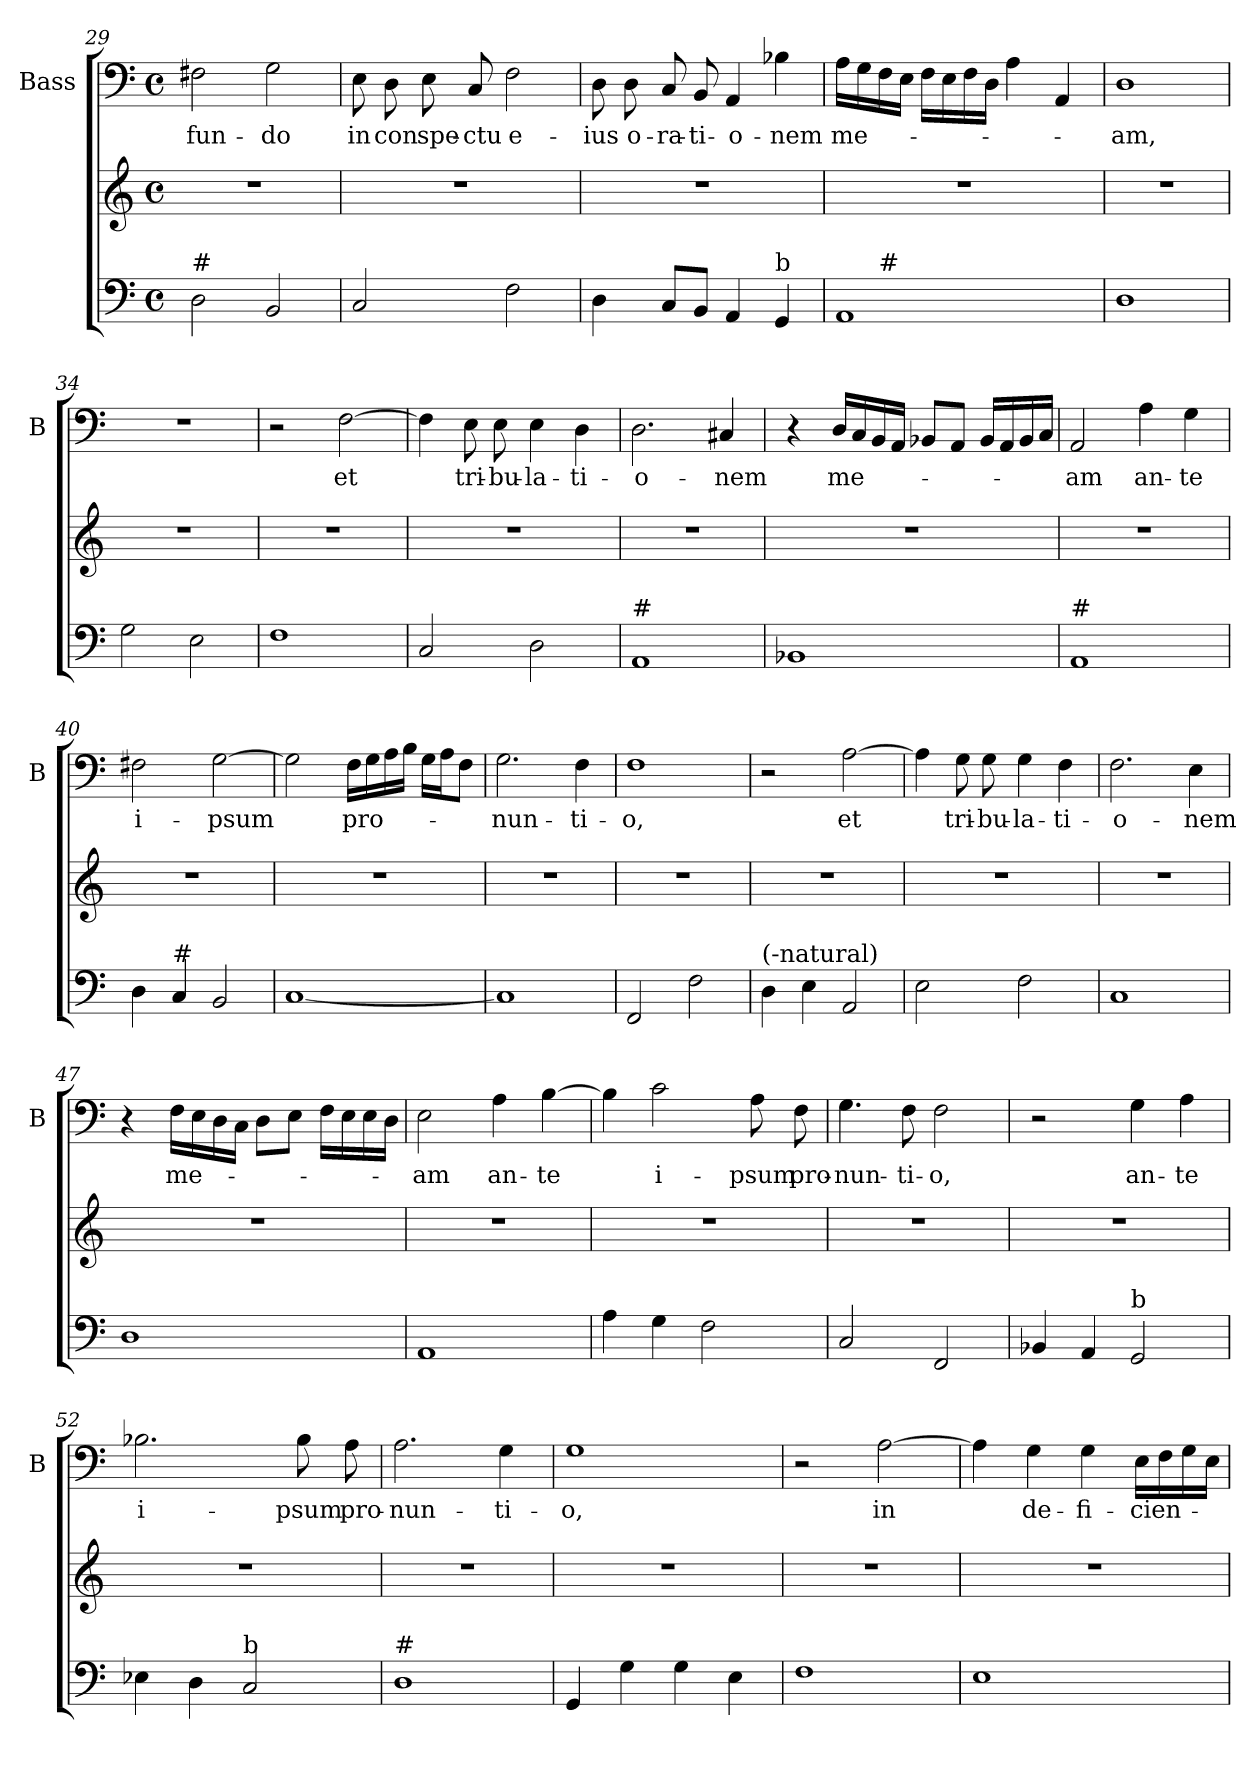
**kern	**kern	**kern	**text
*part2	*part2	*part1	*part1
*staff3	*staff2	*staff1	*staff1
*	*	*I"Bass	*
*	*	*I'B	*
*clefF4	*clefG2	*clefF4	*
*k[]	*k[]	*k[]	*
*C:	*C:	*C:	*
*M4/4	*M4/4	*M4/4	*
*met(c)	*met(c)	*met(c)	*
=29	=29	=29	=29
!LO:TX:a:t=#	!	!	!
!	!	!	!LO:LY:b
2D\	1r	2F#X\	-fun-
!	!	!	!LO:LY:b
2BB/	.	2G\	-do
=30	=30	=30	=30
!	!	!	!LO:LY:b
2C/	1r	8E\	in
!	!	!	!LO:LY:b
.	.	8D\	con
!	!	!	!LO:LY:b
.	.	8E\	spe-
!	!	!	!LO:LY:b
.	.	8C/	-ctu
!	!	!	!LO:LY:b
2F\	.	2F\	e-
=31	=31	=31	=31
!	!	!	!LO:LY:b
4D\	1r	8D\	-ius
!	!	!	!LO:LY:b
.	.	8D\	o-
!	!	!	!LO:LY:b
8C/L	.	8C/	-ra-
!	!	!	!LO:LY:b
8BB/J	.	8BB/	-ti-
!	!	!	!LO:LY:b
4AA/	.	4AA/	-o-
!LO:TX:a:t=b	!	!	!
!	!	!	!LO:LY:b
4GG/	.	4B-X\	-nem
!!LO:PB:g=z
=32	=32	=32	=32
!	!	!	!LO:LY:b
*^	*	*	*
1AA	8ryy	1r	16A\LL	me-
.	.	.	16G\	.
!	!LO:TX:a:t=#	!	!	!
.	2..ryy	.	16F\	.
.	.	.	16E\JJ	.
.	.	.	16F\LL	.
.	.	.	16E\	.
.	.	.	16F\	.
.	.	.	16D\JJ	.
.	.	.	4A\	.
.	.	.	4AA/	.
=33	=33	=33	=33	=33
!LO:TX:a:t=#	!	!	!	!
!LO:TX:b:t=b	!	!	!	!
!	!	!	!	!LO:LY:b
*v	*v	*	*	*
1D	1r	1D	-am,
=34	=34	=34	=34
2G\	1r	1r	.
2E\	.	.	.
=35	=35	=35	=35
1F	1r	2r	.
!	!	!	!LO:LY:b
.	.	[2F\	et
=36	=36	=36	=36
2C/	1r	4F\]	.
!	!	!	!LO:LY:b
.	.	8E\	tri-
!	!	!	!LO:LY:b
.	.	8E\	-bu-
!	!	!	!LO:LY:b
2D\	.	4E\	-la-
!	!	!	!LO:LY:b
.	.	4D\	-ti-
!!LO:LB:g=z
=37	=37	=37	=37
!LO:TX:a:t=#	!	!	!
!	!	!	!LO:LY:b
1AA	1r	2.D\	-o-
!	!	!	!LO:LY:b
.	.	4C#X/	-nem
=38	=38	=38	=38
1BB-X	1r	4r	.
!	!	!	!LO:LY:b
.	.	16D/LL	me-
.	.	16C/	.
.	.	16BB/	.
.	.	16AA/JJ	.
.	.	8BB-X/L	.
.	.	8AA/J	.
.	.	16BB-/LL	.
.	.	16AA/	.
.	.	16BB-/	.
.	.	16C/JJ	.
=39	=39	=39	=39
!LO:TX:a:t=#	!	!	!
!	!	!	!LO:LY:b
1AA	1r	2AA/	-am
!	!	!	!LO:LY:b
.	.	4A\	an-
!	!	!	!LO:LY:b
.	.	4G\	-te
=40	=40	=40	=40
!	!	!	!LO:LY:b
4D\	1r	2F#X\	i-
!LO:TX:a:t=#	!	!	!
4C/	.	.	.
!	!	!	!LO:LY:b
2BB/	.	[2G\	-psum
=41	=41	=41	=41
[1C	1r	2G\]	.
!	!	!	!LO:LY:b
.	.	16F\LL	pro-
.	.	16G\	.
.	.	16A\	.
.	.	16B\JJ	.
.	.	16G\LL	.
.	.	16A\J	.
.	.	8F\J	.
!!LO:LB:g=z
=42	=42	=42	=42
!	!	!	!LO:LY:b
1C]	1r	2.G\	-nun-
!	!	!	!LO:LY:b
.	.	4F\	-ti-
=43	=43	=43	=43
!	!	!	!LO:LY:b
2FF/	1r	1F	-o,
2F\	.	.	.
=44	=44	=44	=44
!LO:TX:a:t=(-natural)	!	!	!
4D\	1r	2r	.
4E\	.	.	.
!	!	!	!LO:LY:b
2AA/	.	[2A\	et
=45	=45	=45	=45
2E\	1r	4A\]	.
!	!	!	!LO:LY:b
.	.	8G\	tri-
!	!	!	!LO:LY:b
.	.	8G\	-bu-
!	!	!	!LO:LY:b
2F\	.	4G\	-la-
!	!	!	!LO:LY:b
.	.	4F\	-ti-
=46	=46	=46	=46
!	!	!	!LO:LY:b
1C	1r	2.F\	-o-
!	!	!	!LO:LY:b
.	.	4E\	-nem
!!LO:LB:g=z
=47	=47	=47	=47
1D	1r	4r	.
!	!	!	!LO:LY:b
.	.	16F\LL	me-
.	.	16E\	.
.	.	16D\	.
.	.	16C\JJ	.
.	.	8D\L	.
.	.	8E\J	.
.	.	16F\LL	.
.	.	16E\	.
.	.	16E\	.
.	.	16D\JJ	.
=48	=48	=48	=48
!	!	!	!LO:LY:b
1AA	1r	2E\	-am
!	!	!	!LO:LY:b
.	.	4A\	an-
!	!	!	!LO:LY:b
.	.	[4B\	-te
=49	=49	=49	=49
4A\	1r	4B\]	.
!	!	!	!LO:LY:b
4G\	.	2c\	i-
2F\	.	.	.
!	!	!	!LO:LY:b
.	.	8A\	-psum
!	!	!	!LO:LY:b
.	.	8F\	pro-
=50	=50	=50	=50
!	!	!	!LO:LY:b
2C/	1r	4.G\	-nun-
!	!	!	!LO:LY:b
.	.	8F\	-ti-
!	!	!	!LO:LY:b
2FF/	.	2F\	-o,
=51	=51	=51	=51
4BB-X/	1r	2r	.
4AA/	.	.	.
!LO:TX:a:t=b	!	!	!
!	!	!	!LO:LY:b
2GG/	.	4G\	an-
!	!	!	!LO:LY:b
.	.	4A\	-te
!!LO:PB:g=z
=52	=52	=52	=52
!	!	!	!LO:LY:b
4E-X\	1r	2.B-X\	i-
4D\	.	.	.
!LO:TX:a:t=b	!	!	!
2C/	.	.	.
!	!	!	!LO:LY:b
.	.	8B-\	-psum
!	!	!	!LO:LY:b
.	.	8A\	pro-
=53	=53	=53	=53
!LO:TX:a:t=#	!	!	!
!	!	!	!LO:LY:b
1D	1r	2.A\	-nun-
!	!	!	!LO:LY:b
.	.	4G\	-ti-
=54	=54	=54	=54
!	!	!	!LO:LY:b
4GG/	1r	1G	-o,
4G\	.	.	.
4G\	.	.	.
4E\	.	.	.
=55	=55	=55	=55
1F	1r	2r	.
!	!	!	!LO:LY:b
.	.	[2A\	in
=56	=56	=56	=56
1E	1r	4A\]	.
!	!	!	!LO:LY:b
.	.	4G\	de-
!	!	!	!LO:LY:b
.	.	4G\	-fi-
!	!	!	!LO:LY:b
.	.	16E\LL	-cien-
.	.	16F\	.
.	.	16G\	.
.	.	16E\JJ	.
=	=	=	=
*-	*-	*-	*-
